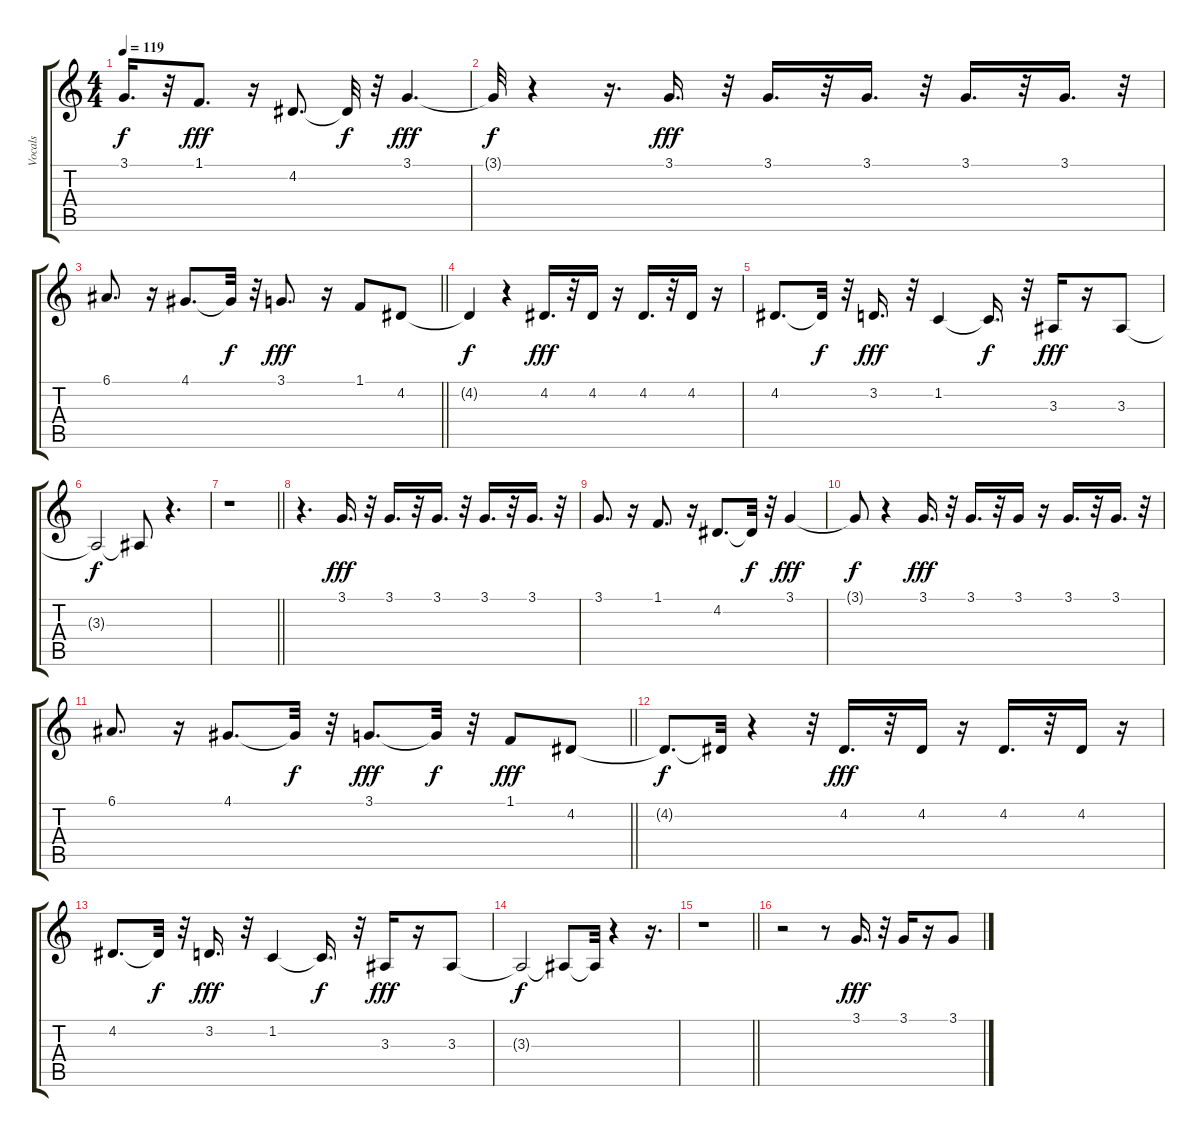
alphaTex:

\track ("Vocals" "Vocals") {instrument altosax}
\staff {score tabs}
\tuning (E4 B3 G3 D3 A2 E2) {hide}
\ts (4 4)
\tempo 119
\clef g2
\ks c
3.1{t}.16{d dy f} r.32 1.1.8{d dy fff} r.16 4.2.8{d} 4.2{t}.32{dy f} r.32 3.1.4{d dy fff} |
3.1{t}.32{dy f} r.4 r.16{d} 3.1.16{d dy fff} r.32 3.1.16{d} r.32 3.1.16{d} r.32 3.1.16{d} r.32 3.1.16{d} r.32 |
\barLineRight lightlight
6.1.8{d} r.16 4.1.8{d} 4.1{t}.32{dy f} r.32 3.1.8{d dy fff} r.16 1.1.8 4.2.8 |
4.2{t}.4{dy f} r.4 4.2.16{d dy fff} r.32 4.2.16 r.16 4.2.16{d} r.32 4.2.16 r.16 |
4.2.8{d} 4.2{t}.32{dy f} r.32 3.2.16{d dy fff} r.32 1.2.4 1.2{t}.16{d dy f} r.32 3.3.16{dy fff} r.16 3.3.8 |
3.3{t}.2{dy f} 3.3{t}.8 r.4{d} |
\barLineRight lightlight
r.1 |
r.4{d} 3.1.16{d dy fff} r.32 3.1.16{d} r.32 3.1.16{d} r.32 3.1.16{d} r.32 3.1.16{d} r.32 |
3.1.8{d} r.16 1.1.8{d} r.16 4.2.8{d} 4.2{t}.32{dy f} r.32 3.1.4{dy fff} |
3.1{t}.8{dy f} r.4 3.1.16{d dy fff} r.32 3.1.16{d} r.32 3.1.16 r.16 3.1.16{d} r.32 3.1.16{d} r.32 |
\barLineRight lightlight
6.1.8{d} r.16 4.1.8{d} 4.1{t}.32{dy f} r.32 3.1.8{d dy fff} 3.1{t}.32{dy f} r.32 1.1.8{dy fff} 4.2.8 |
4.2{t}.8{d dy f} 4.2{t}.32 r.4 r.32 4.2.16{d dy fff} r.32 4.2.16 r.16 4.2.16{d} r.32 4.2.16 r.16 |
4.2.8{d} 4.2{t}.32{dy f} r.32 3.2.16{d dy fff} r.32 1.2.4 1.2{t}.16{d dy f} r.32 3.3.16{dy fff} r.16 3.3.8 |
3.3{t}.2{dy f} 3.3{t}.8 3.3{t}.32 r.4 r.16{d} |
\barLineRight lightlight
r.1 |
r.2 r.8 3.1.16{d dy fff} r.32 3.1.16 r.16 3.1.8
